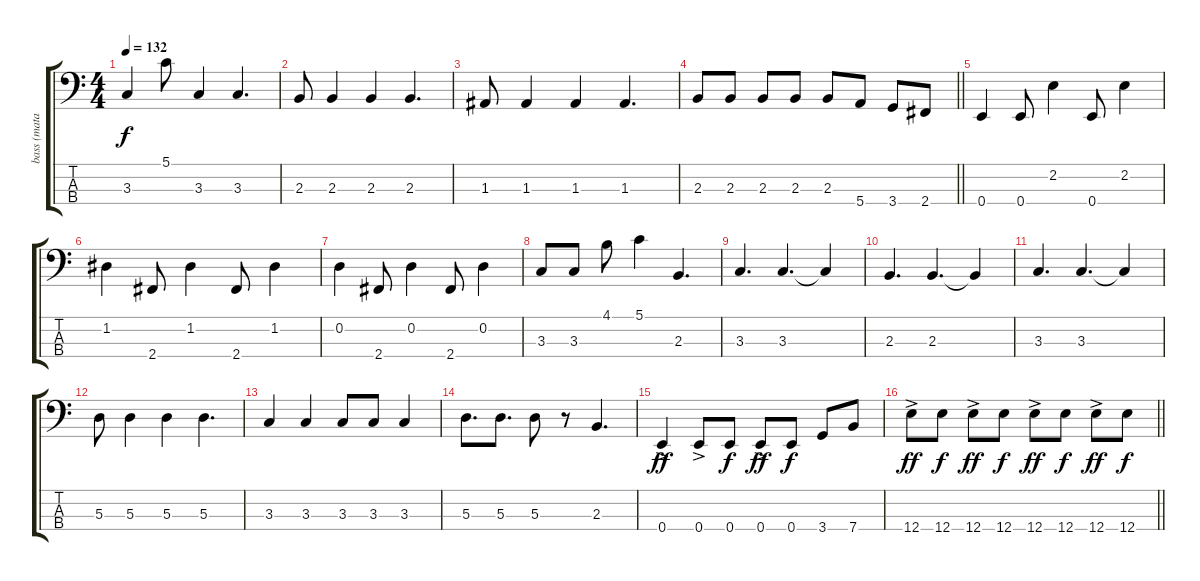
\track ("bass (matatabi)" "bass (mata") {instrument electricbasspick}
\staff {score tabs}
\tuning (G2 D2 A1 E1) {hide}
\ts (4 4)
\tempo 132
\clef f4
\ks c
3.3.4{dy f} 5.1.8 3.3.4 3.3.4{d} |
2.3.8 2.3.4 2.3.4 2.3.4{d} |
1.3.8 1.3.4 1.3.4 1.3.4{d} |
\barLineRight lightlight
2.3.8 2.3.8 2.3.8 2.3.8 2.3.8 5.4.8 3.4.8 2.4.8 |
0.4.4 0.4.8 2.2.4 0.4.8 2.2.4 |
1.2.4 2.4.8 1.2.4 2.4.8 1.2.4 |
0.2.4 2.4.8 0.2.4 2.4.8 0.2.4 |
3.3.8 3.3.8 4.1.8 5.1.4 2.3.4{d} |
3.3.4{d} 3.3.4{d} 3.3{t}.4 |
2.3.4{d} 2.3.4{d} 2.3{t}.4 |
3.3.4{d} 3.3.4{d} 3.3{t}.4 |
5.3.8 5.3.4 5.3.4 5.3.4{d} |
3.3.4 3.3.4 3.3.8 3.3.8 3.3.4 |
5.3.8{d} 5.3.8{d} 5.3.8 r.8 2.3.4{d} |
0.4{ac}.4{dy ff} 0.4{ac}.8 0.4.8{dy f} 0.4{ac}.8{dy ff} 0.4.8{dy f} 3.4.8 7.4.8 |
\barLineRight lightlight
12.4{ac}.8{dy ff} 12.4.8{dy f} 12.4{ac}.8{dy ff} 12.4.8{dy f} 12.4{ac}.8{dy ff} 12.4.8{dy f} 12.4{ac}.8{dy ff} 12.4.8{dy f}
